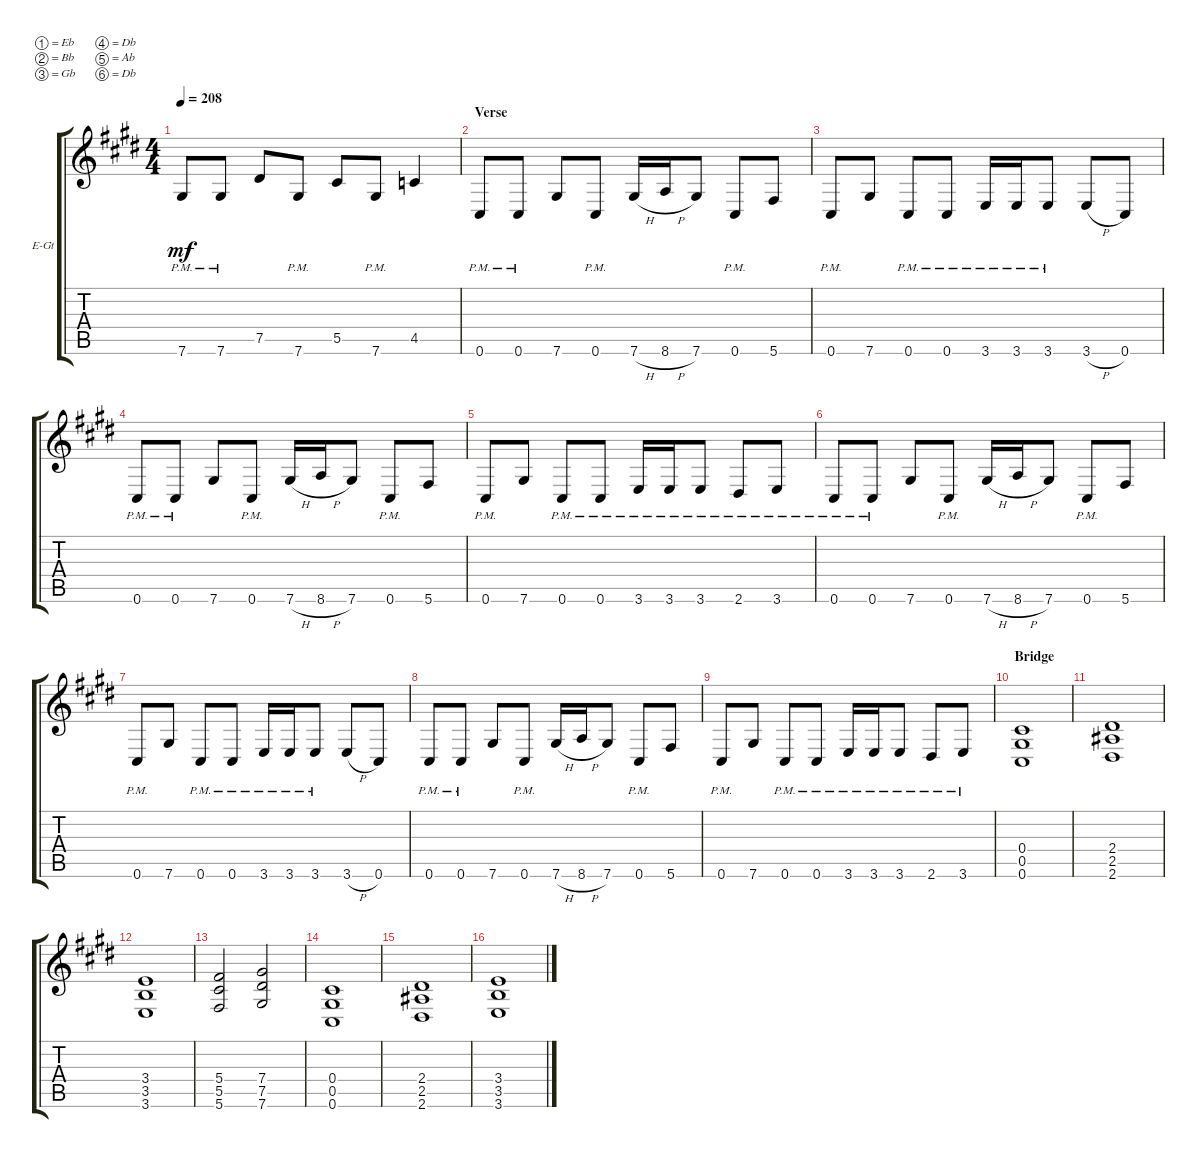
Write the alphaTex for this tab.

\defaultSystemsLayout 4
\bracketExtendMode groupsimilarinstruments
\firstSystemTrackNameOrientation horizontal
\otherSystemsTrackNameOrientation horizontal
\track ("Nik Davies - Guitar" "E-Gt") {instrument distortionguitar}
\staff {score tabs}
\tuning (Eb4 Bb3 Gb3 Db3 Ab2 Db2)
\ts (4 4)
\tempo 208
\clef g2
\ks c#minor
7.6{pm}.8{dy mf} 7.6{pm}.8 7.5.8 7.6{pm}.8 5.5.8 7.6{pm}.8 4.5.4 |
\section ("" "Verse")
0.6{pm}.8 0.6{pm}.8 7.6.8 0.6{pm}.8 7.6{h}.16 8.6{h}.16 7.6.8 0.6{pm}.8 5.6.8 |
0.6{pm}.8 7.6.8 0.6{pm}.8 0.6{pm}.8 3.6{pm}.16 3.6{pm}.16 3.6{pm}.8 3.6{h}.8 0.6.8 |
0.6{pm}.8 0.6{pm}.8 7.6.8 0.6{pm}.8 7.6{h}.16 8.6{h}.16 7.6.8 0.6{pm}.8 5.6.8 |
0.6{pm}.8 7.6.8 0.6{pm}.8 0.6{pm}.8 3.6{pm}.16 3.6{pm}.16 3.6{pm}.8 2.6{pm}.8 3.6{pm}.8 |
0.6{pm}.8 0.6{pm}.8 7.6.8 0.6{pm}.8 7.6{h}.16 8.6{h}.16 7.6.8 0.6{pm}.8 5.6.8 |
0.6{pm}.8 7.6.8 0.6{pm}.8 0.6{pm}.8 3.6{pm}.16 3.6{pm}.16 3.6{pm}.8 3.6{h}.8 0.6.8 |
0.6{pm}.8 0.6{pm}.8 7.6.8 0.6{pm}.8 7.6{h}.16 8.6{h}.16 7.6.8 0.6{pm}.8 5.6.8 |
0.6{pm}.8 7.6.8 0.6{pm}.8 0.6{pm}.8 3.6{pm}.16 3.6{pm}.16 3.6{pm}.8 2.6{pm}.8 3.6{pm}.8 |
\section ("" "Bridge")
(0.6 0.5 0.4).1 |
(2.6 2.5 2.4).1 |
(3.6 3.5 3.4).1 |
(5.6 5.5 5.4).2 (7.4 7.6 7.5).2 |
(0.6 0.5 0.4).1 |
(2.6 2.5 2.4).1 |
(3.6 3.5 3.4).1
